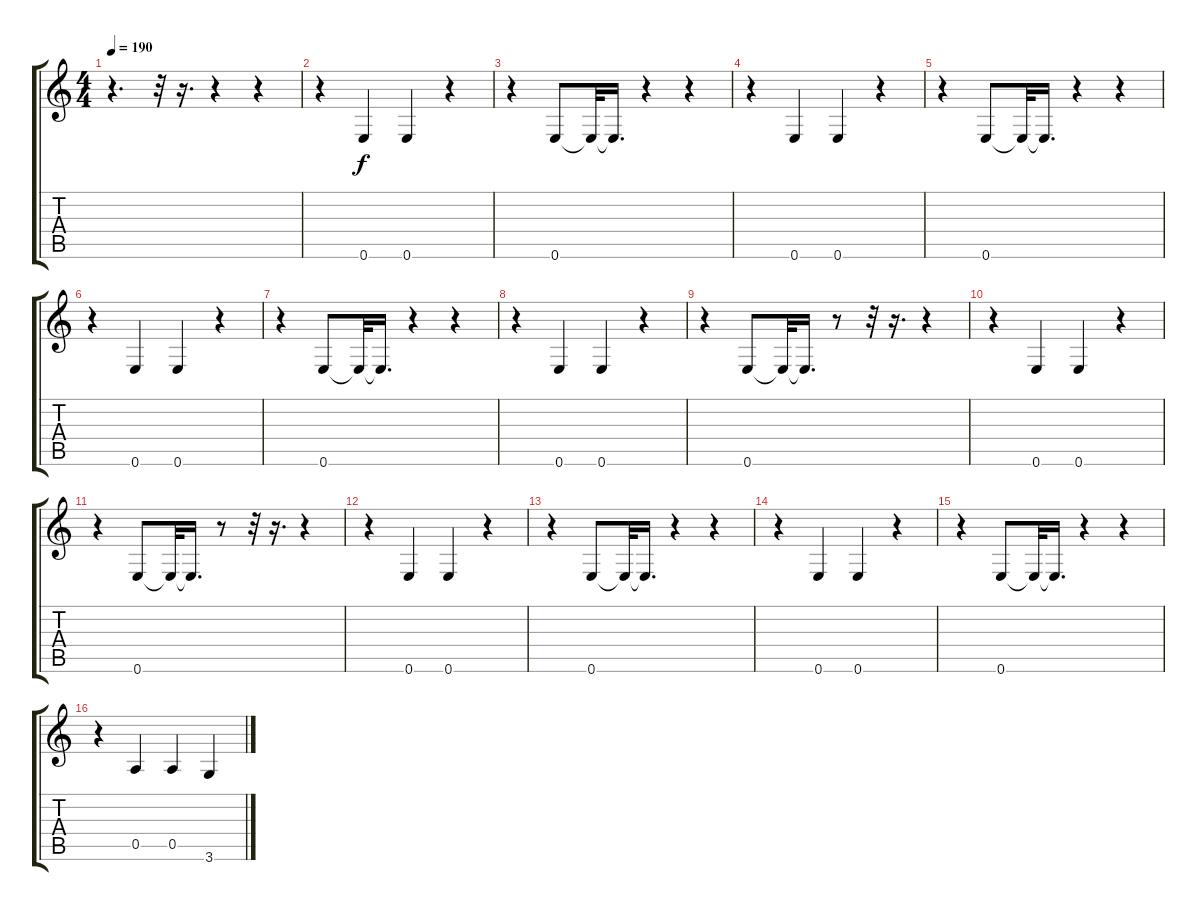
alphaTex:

\track "" {instrument electricbassfinger}
\staff {score tabs}
\tuning (E4 B3 G3 D3 A2 E2) {hide}
\ts (4 4)
\tempo 190
\clef g2
\ks c
r.4{d dy f} r.32 r.16{d} r.4 r.4 |
r.4 0.6.4 0.6.4 r.4 |
r.4 0.6.8 0.6{t}.32 0.6{t}.16{d} r.4 r.4 |
r.4 0.6.4 0.6.4 r.4 |
r.4 0.6.8 0.6{t}.32 0.6{t}.16{d} r.4 r.4 |
r.4 0.6.4 0.6.4 r.4 |
r.4 0.6.8 0.6{t}.32 0.6{t}.16{d} r.4 r.4 |
r.4 0.6.4 0.6.4 r.4 |
r.4 0.6.8 0.6{t}.32 0.6{t}.16{d} r.8 r.32 r.16{d} r.4 |
r.4 0.6.4 0.6.4 r.4 |
r.4 0.6.8 0.6{t}.32 0.6{t}.16{d} r.8 r.32 r.16{d} r.4 |
r.4 0.6.4 0.6.4 r.4 |
r.4 0.6.8 0.6{t}.32 0.6{t}.16{d} r.4 r.4 |
r.4 0.6.4 0.6.4 r.4 |
r.4 0.6.8 0.6{t}.32 0.6{t}.16{d} r.4 r.4 |
r.4 0.5.4 0.5.4 3.6.4
